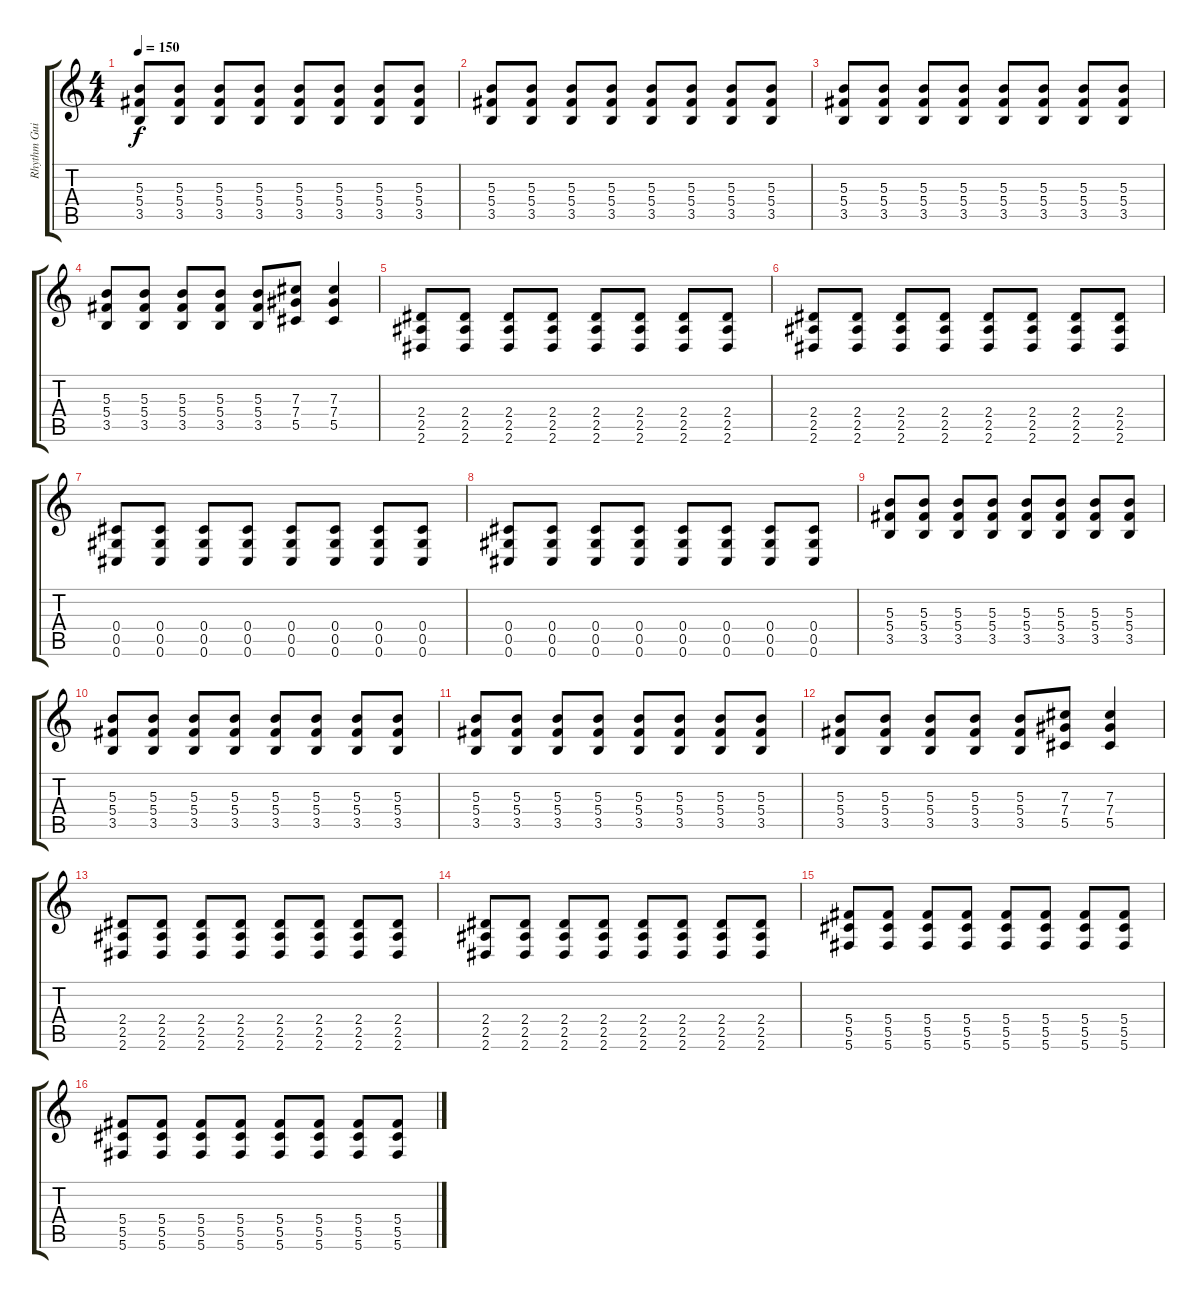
\track ("Rhythm Guitar" "Rhythm Gui") {instrument distortionguitar}
\staff {score tabs}
\tuning (Eb4 Bb3 Gb3 Db3 Ab2 Db2) {hide}
\ts (4 4)
\tempo 150
\clef g2
\ks c
(5.3 5.4 3.5).8{dy f} (5.3 5.4 3.5).8 (5.3 5.4 3.5).8 (5.3 5.4 3.5).8 (5.3 5.4 3.5).8 (5.3 5.4 3.5).8 (5.3 5.4 3.5).8 (5.3 5.4 3.5).8 |
(5.3 5.4 3.5).8 (5.3 5.4 3.5).8 (5.3 5.4 3.5).8 (5.3 5.4 3.5).8 (5.3 5.4 3.5).8 (5.3 5.4 3.5).8 (5.3 5.4 3.5).8 (5.3 5.4 3.5).8 |
(5.3 5.4 3.5).8 (5.3 5.4 3.5).8 (5.3 5.4 3.5).8 (5.3 5.4 3.5).8 (5.3 5.4 3.5).8 (5.3 5.4 3.5).8 (5.3 5.4 3.5).8 (5.3 5.4 3.5).8 |
(5.3 5.4 3.5).8 (5.3 5.4 3.5).8 (5.3 5.4 3.5).8 (5.3 5.4 3.5).8 (5.3 5.4 3.5).8 (7.3 7.4 5.5).8 (7.3 7.4 5.5).4 |
(2.4 2.5 2.6).8 (2.4 2.5 2.6).8 (2.4 2.5 2.6).8 (2.4 2.5 2.6).8 (2.4 2.5 2.6).8 (2.4 2.5 2.6).8 (2.4 2.5 2.6).8 (2.4 2.5 2.6).8 |
(2.4 2.5 2.6).8 (2.4 2.5 2.6).8 (2.4 2.5 2.6).8 (2.4 2.5 2.6).8 (2.4 2.5 2.6).8 (2.4 2.5 2.6).8 (2.4 2.5 2.6).8 (2.4 2.5 2.6).8 |
(0.4 0.5 0.6).8 (0.4 0.5 0.6).8 (0.4 0.5 0.6).8 (0.4 0.5 0.6).8 (0.4 0.5 0.6).8 (0.4 0.5 0.6).8 (0.4 0.5 0.6).8 (0.4 0.5 0.6).8 |
(0.4 0.5 0.6).8 (0.4 0.5 0.6).8 (0.4 0.5 0.6).8 (0.4 0.5 0.6).8 (0.4 0.5 0.6).8 (0.4 0.5 0.6).8 (0.4 0.5 0.6).8 (0.4 0.5 0.6).8 |
(5.3 5.4 3.5).8 (5.3 5.4 3.5).8 (5.3 5.4 3.5).8 (5.3 5.4 3.5).8 (5.3 5.4 3.5).8 (5.3 5.4 3.5).8 (5.3 5.4 3.5).8 (5.3 5.4 3.5).8 |
(5.3 5.4 3.5).8 (5.3 5.4 3.5).8 (5.3 5.4 3.5).8 (5.3 5.4 3.5).8 (5.3 5.4 3.5).8 (5.3 5.4 3.5).8 (5.3 5.4 3.5).8 (5.3 5.4 3.5).8 |
(5.3 5.4 3.5).8 (5.3 5.4 3.5).8 (5.3 5.4 3.5).8 (5.3 5.4 3.5).8 (5.3 5.4 3.5).8 (5.3 5.4 3.5).8 (5.3 5.4 3.5).8 (5.3 5.4 3.5).8 |
(5.3 5.4 3.5).8 (5.3 5.4 3.5).8 (5.3 5.4 3.5).8 (5.3 5.4 3.5).8 (5.3 5.4 3.5).8 (7.3 7.4 5.5).8 (7.3 7.4 5.5).4 |
(2.4 2.5 2.6).8 (2.4 2.5 2.6).8 (2.4 2.5 2.6).8 (2.4 2.5 2.6).8 (2.4 2.5 2.6).8 (2.4 2.5 2.6).8 (2.4 2.5 2.6).8 (2.4 2.5 2.6).8 |
(2.4 2.5 2.6).8 (2.4 2.5 2.6).8 (2.4 2.5 2.6).8 (2.4 2.5 2.6).8 (2.4 2.5 2.6).8 (2.4 2.5 2.6).8 (2.4 2.5 2.6).8 (2.4 2.5 2.6).8 |
(5.4 5.5 5.6).8 (5.4 5.5 5.6).8 (5.4 5.5 5.6).8 (5.4 5.5 5.6).8 (5.4 5.5 5.6).8 (5.4 5.5 5.6).8 (5.4 5.5 5.6).8 (5.4 5.5 5.6).8 |
(5.4 5.5 5.6).8 (5.4 5.5 5.6).8 (5.4 5.5 5.6).8 (5.4 5.5 5.6).8 (5.4 5.5 5.6).8 (5.4 5.5 5.6).8 (5.4 5.5 5.6).8 (5.4 5.5 5.6).8
